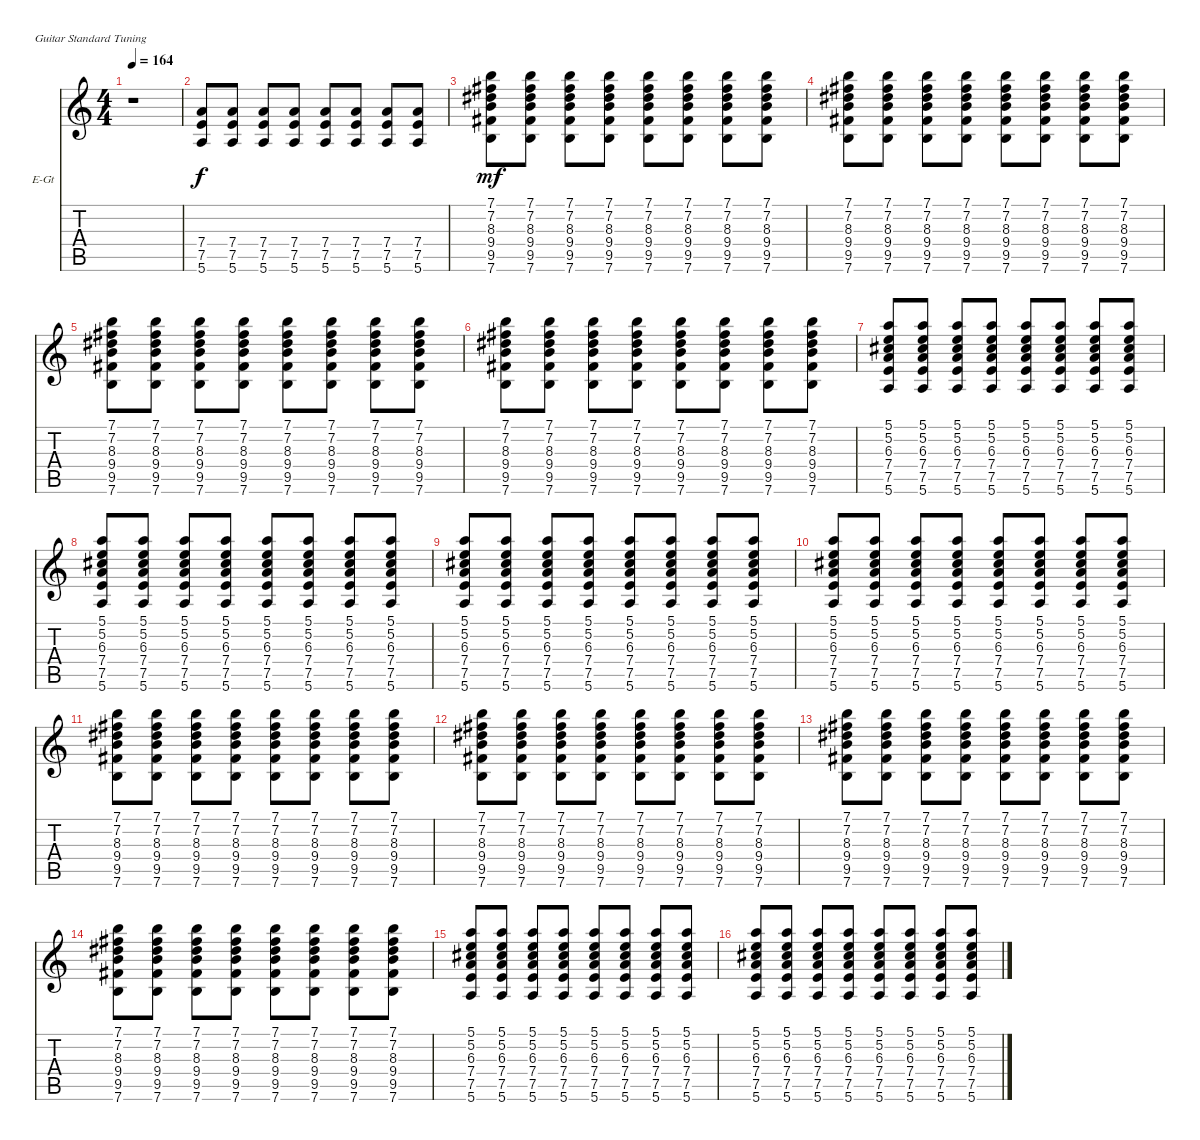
\defaultSystemsLayout 4
\bracketExtendMode nobrackets
\firstSystemTrackNameOrientation horizontal
\otherSystemsTrackNameOrientation horizontal
\track ("Stone Gossard (Drive)" "E-Gt") {instrument overdrivenguitar}
\staff {score tabs}
\tuning (E4 B3 G3 D3 A2 E2)
\ts (4 4)
\tempo 164
\clef g2
\ks c
r.1{dy f} |
(7.4 7.5 5.6).8 (7.4 7.5 5.6).8 (7.4 7.5 5.6).8 (7.4 7.5 5.6).8 (7.4 7.5 5.6).8 (7.4 7.5 5.6).8 (7.4 7.5 5.6).8 (7.4 7.5 5.6).8 |
(7.1 7.2 8.3 9.4 9.5 7.6).8{dy mf} (7.1 7.2 8.3 9.4 9.5 7.6).8 (7.1 7.2 8.3 9.4 9.5 7.6).8 (7.1 7.2 8.3 9.4 9.5 7.6).8 (7.1 7.2 8.3 9.4 9.5 7.6).8 (7.1 7.2 8.3 9.4 9.5 7.6).8 (7.1 7.2 8.3 9.4 9.5 7.6).8 (7.1 7.2 8.3 9.4 9.5 7.6).8 |
(7.1 7.2 8.3 9.4 9.5 7.6).8 (7.1 7.2 8.3 9.4 9.5 7.6).8 (7.1 7.2 8.3 9.4 9.5 7.6).8 (7.1 7.2 8.3 9.4 9.5 7.6).8 (7.1 7.2 8.3 9.4 9.5 7.6).8 (7.1 7.2 8.3 9.4 9.5 7.6).8 (7.1 7.2 8.3 9.4 9.5 7.6).8 (7.1 7.2 8.3 9.4 9.5 7.6).8 |
(7.1 7.2 8.3 9.4 9.5 7.6).8 (7.1 7.2 8.3 9.4 9.5 7.6).8 (7.1 7.2 8.3 9.4 9.5 7.6).8 (7.1 7.2 8.3 9.4 9.5 7.6).8 (7.1 7.2 8.3 9.4 9.5 7.6).8 (7.1 7.2 8.3 9.4 9.5 7.6).8 (7.1 7.2 8.3 9.4 9.5 7.6).8 (7.1 7.2 8.3 9.4 9.5 7.6).8 |
(7.1 7.2 8.3 9.4 9.5 7.6).8 (7.1 7.2 8.3 9.4 9.5 7.6).8 (7.1 7.2 8.3 9.4 9.5 7.6).8 (7.1 7.2 8.3 9.4 9.5 7.6).8 (7.1 7.2 8.3 9.4 9.5 7.6).8 (7.1 7.2 8.3 9.4 9.5 7.6).8 (7.1 7.2 8.3 9.4 9.5 7.6).8 (7.1 7.2 8.3 9.4 9.5 7.6).8 |
(5.1 5.2 6.3 7.4 7.5 5.6).8 (5.1 5.2 6.3 7.4 7.5 5.6).8 (5.1 5.2 6.3 7.4 7.5 5.6).8 (5.1 5.2 6.3 7.4 7.5 5.6).8 (5.1 5.2 6.3 7.4 7.5 5.6).8 (5.1 5.2 6.3 7.4 7.5 5.6).8 (5.1 5.2 6.3 7.4 7.5 5.6).8 (5.1 5.2 6.3 7.4 7.5 5.6).8 |
(5.1 5.2 6.3 7.4 7.5 5.6).8 (5.1 5.2 6.3 7.4 7.5 5.6).8 (5.1 5.2 6.3 7.4 7.5 5.6).8 (5.1 5.2 6.3 7.4 7.5 5.6).8 (5.1 5.2 6.3 7.4 7.5 5.6).8 (5.1 5.2 6.3 7.4 7.5 5.6).8 (5.1 5.2 6.3 7.4 7.5 5.6).8 (5.1 5.2 6.3 7.4 7.5 5.6).8 |
(5.1 5.2 6.3 7.4 7.5 5.6).8 (5.1 5.2 6.3 7.4 7.5 5.6).8 (5.1 5.2 6.3 7.4 7.5 5.6).8 (5.1 5.2 6.3 7.4 7.5 5.6).8 (5.1 5.2 6.3 7.4 7.5 5.6).8 (5.1 5.2 6.3 7.4 7.5 5.6).8 (5.1 5.2 6.3 7.4 7.5 5.6).8 (5.1 5.2 6.3 7.4 7.5 5.6).8 |
(5.1 5.2 6.3 7.4 7.5 5.6).8 (5.1 5.2 6.3 7.4 7.5 5.6).8 (5.1 5.2 6.3 7.4 7.5 5.6).8 (5.1 5.2 6.3 7.4 7.5 5.6).8 (5.1 5.2 6.3 7.4 7.5 5.6).8 (5.1 5.2 6.3 7.4 7.5 5.6).8 (5.1 5.2 6.3 7.4 7.5 5.6).8 (5.1 5.2 6.3 7.4 7.5 5.6).8 |
(7.1 7.2 8.3 9.4 9.5 7.6).8 (7.1 7.2 8.3 9.4 9.5 7.6).8 (7.1 7.2 8.3 9.4 9.5 7.6).8 (7.1 7.2 8.3 9.4 9.5 7.6).8 (7.1 7.2 8.3 9.4 9.5 7.6).8 (7.1 7.2 8.3 9.4 9.5 7.6).8 (7.1 7.2 8.3 9.4 9.5 7.6).8 (7.1 7.2 8.3 9.4 9.5 7.6).8 |
(7.1 7.2 8.3 9.4 9.5 7.6).8 (7.1 7.2 8.3 9.4 9.5 7.6).8 (7.1 7.2 8.3 9.4 9.5 7.6).8 (7.1 7.2 8.3 9.4 9.5 7.6).8 (7.1 7.2 8.3 9.4 9.5 7.6).8 (7.1 7.2 8.3 9.4 9.5 7.6).8 (7.1 7.2 8.3 9.4 9.5 7.6).8 (7.1 7.2 8.3 9.4 9.5 7.6).8 |
(7.1 7.2 8.3 9.4 9.5 7.6).8 (7.1 7.2 8.3 9.4 9.5 7.6).8 (7.1 7.2 8.3 9.4 9.5 7.6).8 (7.1 7.2 8.3 9.4 9.5 7.6).8 (7.1 7.2 8.3 9.4 9.5 7.6).8 (7.1 7.2 8.3 9.4 9.5 7.6).8 (7.1 7.2 8.3 9.4 9.5 7.6).8 (7.1 7.2 8.3 9.4 9.5 7.6).8 |
(7.1 7.2 8.3 9.4 9.5 7.6).8 (7.1 7.2 8.3 9.4 9.5 7.6).8 (7.1 7.2 8.3 9.4 9.5 7.6).8 (7.1 7.2 8.3 9.4 9.5 7.6).8 (7.1 7.2 8.3 9.4 9.5 7.6).8 (7.1 7.2 8.3 9.4 9.5 7.6).8 (7.1 7.2 8.3 9.4 9.5 7.6).8 (7.1 7.2 8.3 9.4 9.5 7.6).8 |
(5.1 5.2 6.3 7.4 7.5 5.6).8 (5.1 5.2 6.3 7.4 7.5 5.6).8 (5.1 5.2 6.3 7.4 7.5 5.6).8 (5.1 5.2 6.3 7.4 7.5 5.6).8 (5.1 5.2 6.3 7.4 7.5 5.6).8 (5.1 5.2 6.3 7.4 7.5 5.6).8 (5.1 5.2 6.3 7.4 7.5 5.6).8 (5.1 5.2 6.3 7.4 7.5 5.6).8 |
(5.1 5.2 6.3 7.4 7.5 5.6).8 (5.1 5.2 6.3 7.4 7.5 5.6).8 (5.1 5.2 6.3 7.4 7.5 5.6).8 (5.1 5.2 6.3 7.4 7.5 5.6).8 (5.1 5.2 6.3 7.4 7.5 5.6).8 (5.1 5.2 6.3 7.4 7.5 5.6).8 (5.1 5.2 6.3 7.4 7.5 5.6).8 (5.1 5.2 6.3 7.4 7.5 5.6).8
